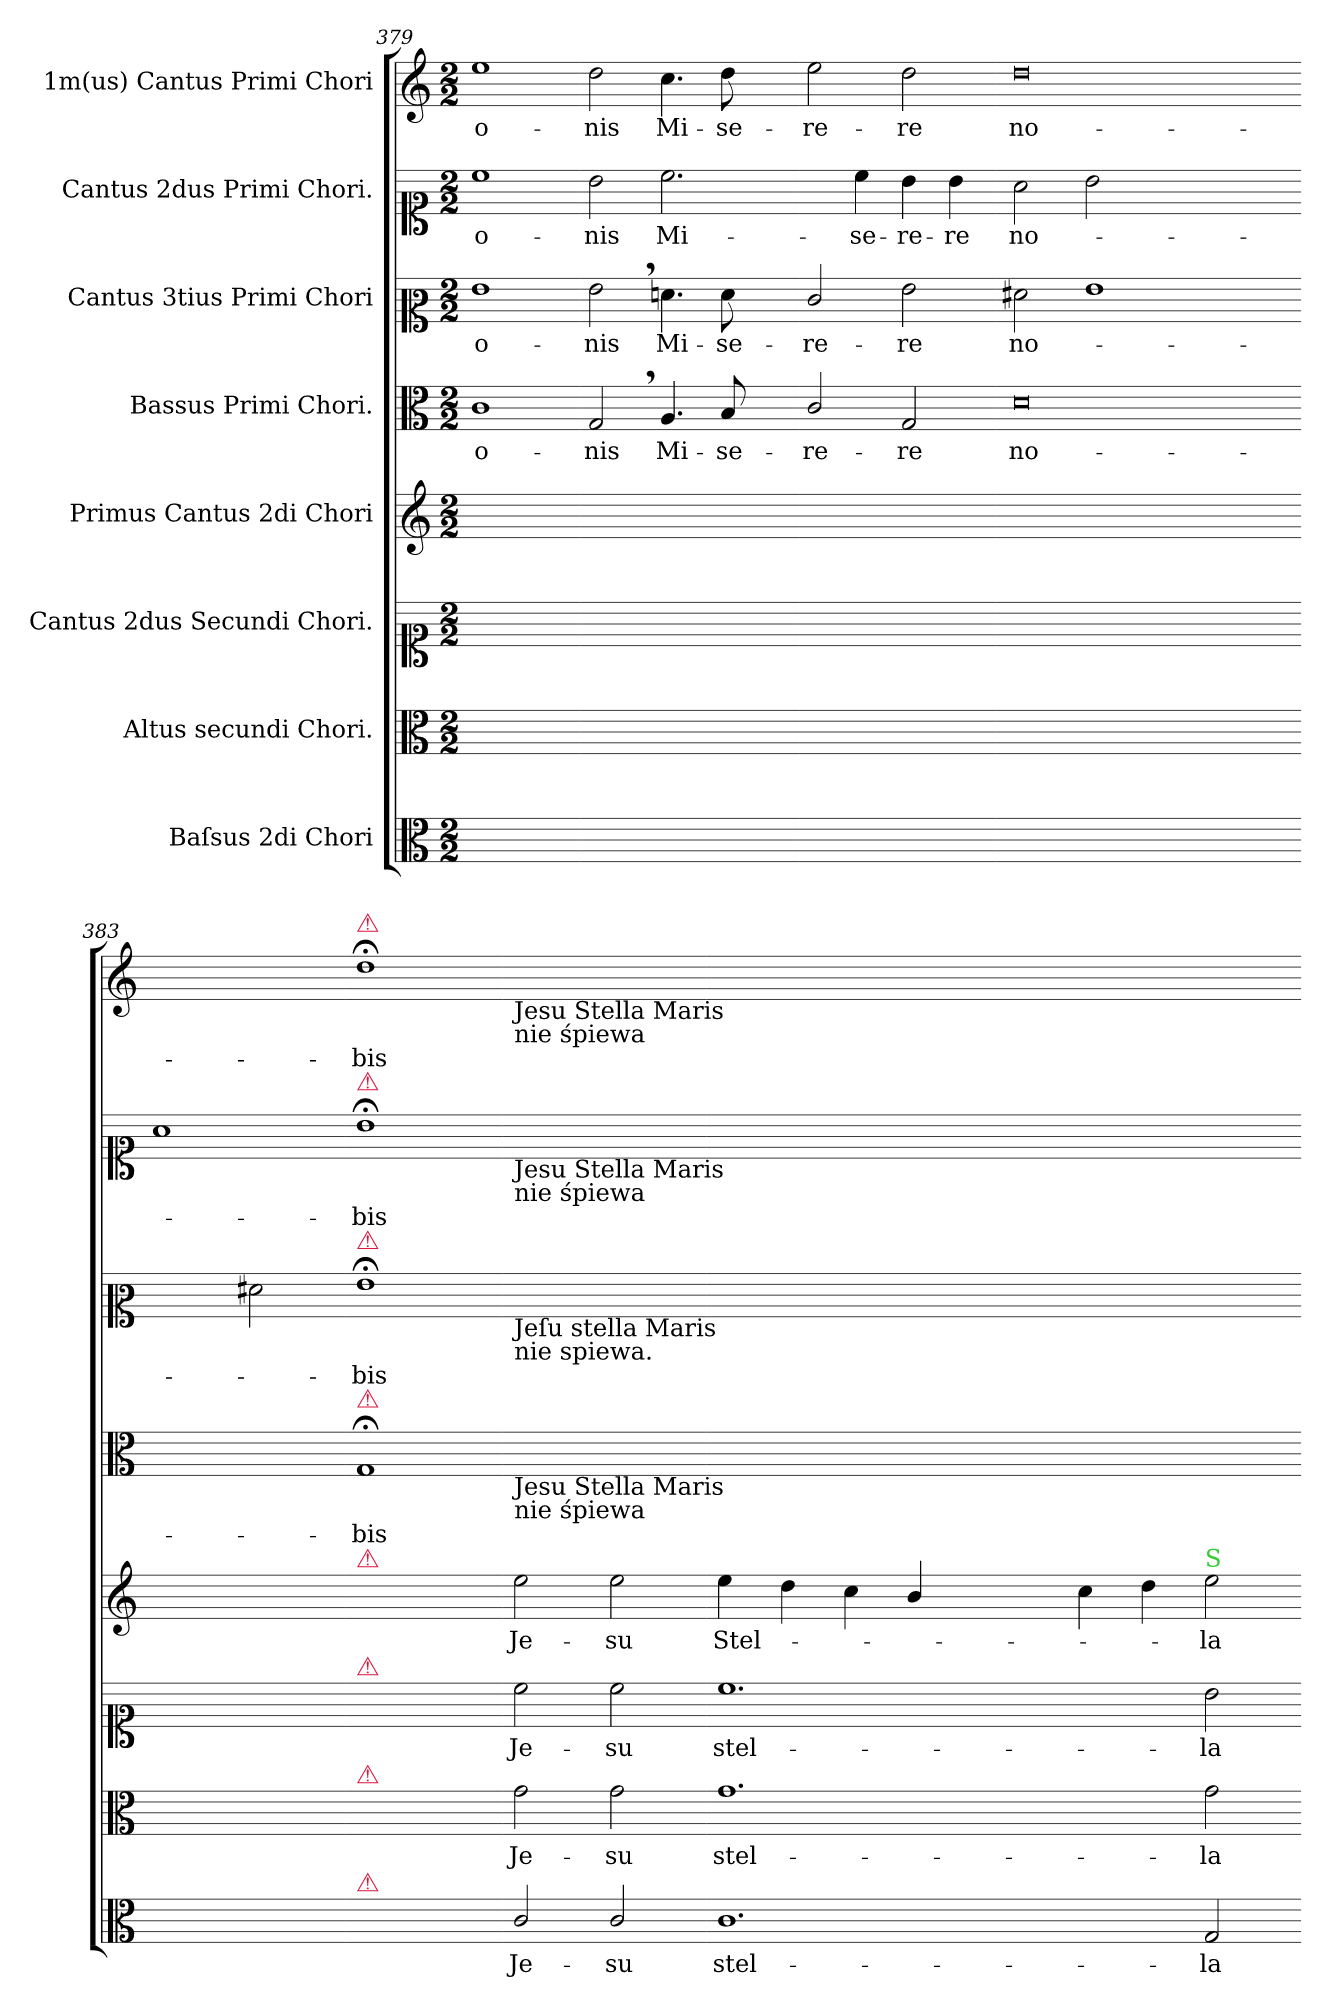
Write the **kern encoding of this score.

**kern	**text	**kern	**text	**kern	**text	**kern	**text	**kern	**text	**kern	**text	**kern	**text	**kern	**text
*part8	*part8	*part7	*part7	*part6	*part6	*part5	*part5	*part4	*part4	*part3	*part3	*part2	*part2	*part1	*part1
*staff8	*staff8	*staff7	*staff7	*staff6	*staff6	*staff5	*staff5	*staff4	*staff4	*staff3	*staff3	*staff2	*staff2	*staff1	*staff1
*I"Baſsus 2di Chori	*	*I"Altus secundi Chori.	*	*I"Cantus 2dus Secundi Chori.	*	*I"Primus Cantus 2di Chori	*	*I"Bassus Primi Chori.	*	*I"Cantus 3tius Primi Chori	*	*I"Cantus 2dus Primi Chori.	*	*I"1m(us) Cantus Primi Chori	*
*clefC3	*	*clefC3	*	*clefC1	*	*clefG2	*	*clefC3	*	*clefC2	*	*clefC1	*	*clefG2	*
*k[]	*	*k[]	*	*k[]	*	*k[]	*	*k[]	*	*k[]	*	*k[]	*	*k[]	*
*M2/2	*	*M2/2	*	*M2/2	*	*M2/2	*	*M2/2	*	*M2/2	*	*M2/2	*	*M2/2	*
=379	=379	=379	=379	=379	=379	=379	=379	=379	=379	=379	=379	=379	=379	=379	=379
1ryy	.	1ryy	.	1ryy	.	1ryy	.	1c	-o-	1g	-o-	1cc	-o-	1ee	-o-
=380-	=380-	=380-	=380-	=380-	=380-	=380-	=380-	=380-	=380-	=380-	=380-	=380-	=380-	=380-	=380-
1ryy	.	1ryy	.	1ryy	.	1ryy	.	2G,/	-nis	2g,\	-nis	2b\	-nis	2dd\	-nis
.	.	.	.	.	.	.	.	4.A/	Mi-	4.fn\	Mi-	2.cc\	Mi-	4.cc\	Mi-
.	.	.	.	.	.	.	.	8B/	-se-	8f\	-se-	.	.	8dd\	-se-
4ryy	.	4ryy	.	4ryy	.	4ryy	.	4ryy	.	4ryy	.	.	.	4ryy	.
=381-	=381-	=381-	=381-	=381-	=381-	=381-	=381-	=381-	=381-	=381-	=381-	=381-	=381-	=381-	=381-
1ryy	.	1ryy	.	1ryy	.	1ryy	.	2c/	-re-	2e/	-re-	4ryy	.	2ee\	-re-
.	.	.	.	.	.	.	.	.	.	.	.	4cc\	-se-	.	.
.	.	.	.	.	.	.	.	2G/	-re	2g\	-re	4b\	-re-	2dd\	-re
.	.	.	.	.	.	.	.	.	.	.	.	4b\	-re	.	.
=382-	=382-	=382-	=382-	=382-	=382-	=382-	=382-	=382-	=382-	=382-	=382-	=382-	=382-	=382-	=382-
1ryy	.	1ryy	.	1ryy	.	1ryy	.	0d	no-	2f#X\	no-	2a\	no-	0dd	no-
.	.	.	.	.	.	.	.	.	.	1g\	.	2b\	.	.	.
1ryy	.	1ryy	.	1ryy	.	1ryy	.	.	.	.	.	1ryy	.	.	.
.	.	.	.	.	.	.	.	.	.	2ryy	.	.	.	.	.
=383-	=383-	=383-	=383-	=383-	=383-	=383-	=383-	=383-	=383-	=383-	=383-	=383-	=383-	=383-	=383-
1ryy	.	1ryy	.	1ryy	.	1ryy	.	1ryy	.	2ryy	.	1a	.	1ryy	.
.	.	.	.	.	.	.	.	.	.	2f#X\	.	.	.	.	.
=384-	=384-	=384-	=384-	=384-	=384-	=384-	=384-	=384-	=384-	=384-	=384-	=384-	=384-	=384-	=384-
!	!	!	!	!	!	!	!	!	!	!	!	!	!	!LO:TX:a:color=crimson:t=⚠	!
!	!	!	!	!	!	!	!	!	!	!	!	!LO:TX:a:color=crimson:t=⚠	!	!	!
!	!	!	!	!	!	!	!	!	!	!LO:TX:a:color=crimson:t=⚠	!	!	!	!	!
!	!	!	!	!	!	!	!	!LO:TX:a:color=crimson:t=⚠	!	!	!	!	!	!	!
!	!	!	!	!	!	!LO:TX:a:color=crimson:t=⚠	!	!	!	!	!	!	!	!	!
!	!	!	!	!LO:TX:a:color=crimson:t=⚠	!	!	!	!	!	!	!	!	!	!	!
!	!	!LO:TX:a:color=crimson:t=⚠	!	!	!	!	!	!	!	!	!	!	!	!	!
!LO:TX:a:color=crimson:t=⚠	!	!	!	!	!	!	!	!	!	!	!	!	!	!	!
1ryy	.	1ryy	.	1ryy	.	1ryy	.	1G;<	-bis	1g;	-bis	1b;	-bis	1dd;	-bis
=385-	=385-	=385-	=385-	=385-	=385-	=385-	=385-	=385-	=385-	=385-	=385-	=385-	=385-	=385-	=385-
!	!	!	!	!	!	!	!	!	!	!	!	!	!	!LO:TX:b:t=Jesu Stella Maris\nnie śpiewa	!
!	!	!	!	!	!	!	!	!	!	!	!	!LO:TX:b:t=Jesu Stella Maris\nnie śpiewa	!	!	!
!	!	!	!	!	!	!	!	!	!	!LO:TX:b:t=Jeſu stella Maris\nnie spiewa.	!	!	!	!	!
!	!	!	!	!	!	!	!	!LO:TX:b:t=Jesu Stella Maris\nnie śpiewa	!	!	!	!	!	!	!
2c/	Je-	2g\	Je-	2cc\	Je-	2ee\	Je-	1ryy	.	1ryy	.	1ryy	.	1ryy	.
2c/	-su	2g\	-su	2cc\	-su	2ee\	-su	.	.	.	.	.	.	.	.
=386-	=386-	=386-	=386-	=386-	=386-	=386-	=386-	=386-	=386-	=386-	=386-	=386-	=386-	=386-	=386-
1.c	stel-	1.g	stel-	1.cc	stel-	4ee\	Stel-	1ryy	.	1ryy	.	1ryy	.	1ryy	.
.	.	.	.	.	.	4dd\	.	.	.	.	.	.	.	.	.
.	.	.	.	.	.	4cc\	.	.	.	.	.	.	.	.	.
.	.	.	.	.	.	4b/	.	.	.	.	.	.	.	.	.
.	.	.	.	.	.	2ryy	.	2ryy	.	2ryy	.	2ryy	.	2ryy	.
=387-	=387-	=387-	=387-	=387-	=387-	=387-	=387-	=387-	=387-	=387-	=387-	=387-	=387-	=387-	=387-
2ryy	.	2ryy	.	2ryy	.	4cc\	.	1ryy	.	1ryy	.	1ryy	.	1ryy	.
.	.	.	.	.	.	4dd\	.	.	.	.	.	.	.	.	.
!	!	!	!	!	!	!LO:TX:a:color=limegreen:t=S	!	!	!	!	!	!	!	!	!
2G/	-la	2g\	-la	2b\	-la	2ee\	-la	.	.	.	.	.	.	.	.
=-	=-	=-	=-	=-	=-	=-	=-	=-	=-	=-	=-	=-	=-	=-	=-
*-	*-	*-	*-	*-	*-	*-	*-	*-	*-	*-	*-	*-	*-	*-	*-
